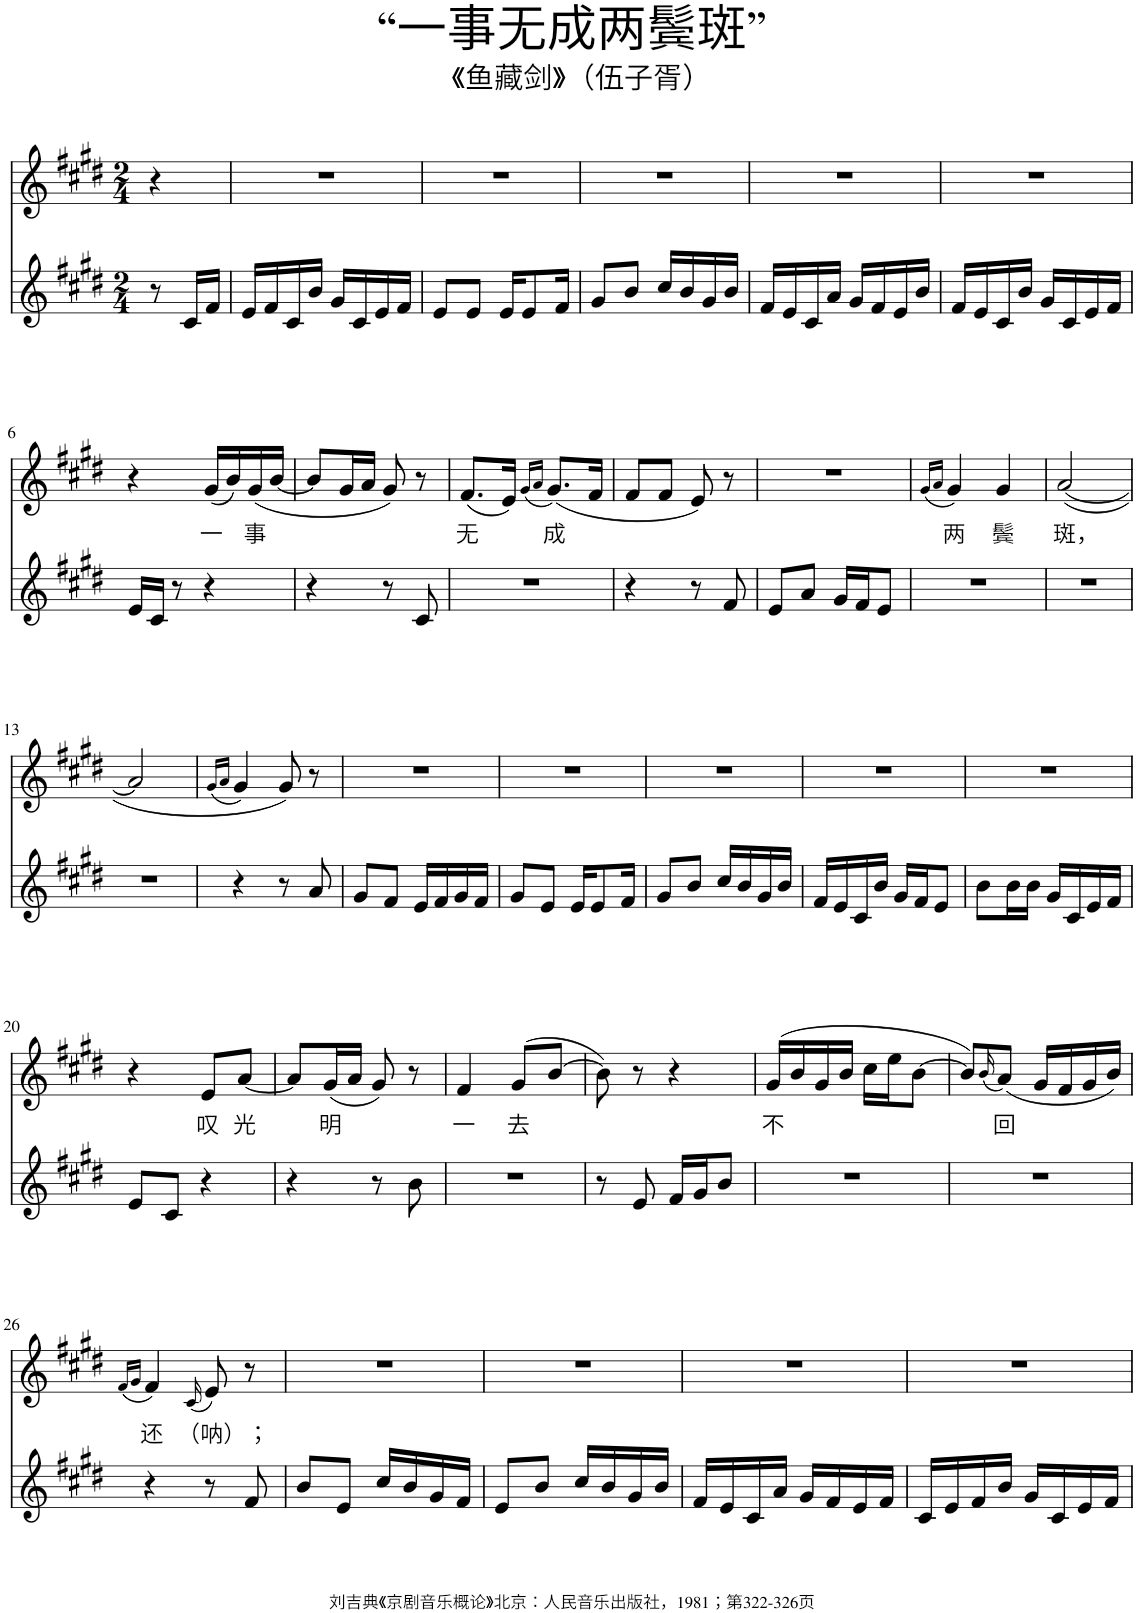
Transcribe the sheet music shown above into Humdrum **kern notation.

**kern	**kern	**text
*part2	*part1	*part1
*staff2	*staff1	*staff1
*I"Piano	*I"Piano	*
*I'Pno	*I'Pno	*
*clefG2	*clefG2	*
*k[f#c#g#d#]	*k[f#c#g#d#]	*
*M2/4	*M2/4	*
=	=	=
8r	4r	.
16c#/LL	.	.
16f#/JJ	.	.
=1	=1	=1
16e/LL	2r	.
16f#/	.	.
16c#/	.	.
16b/JJ	.	.
16g#/LL	.	.
16c#/	.	.
16e/	.	.
16f#/JJ	.	.
=2	=2	=2
8e/L	2r	.
8e/J	.	.
16e/KL	.	.
8e/	.	.
16f#/Jk	.	.
=3	=3	=3
8g#/L	2r	.
8b/J	.	.
16cc#/LL	.	.
16b/	.	.
16g#/	.	.
16b/JJ	.	.
=4	=4	=4
16f#/LL	2r	.
16e/	.	.
16c#/	.	.
16a/JJ	.	.
16g#/LL	.	.
16f#/	.	.
16e/	.	.
16b/JJ	.	.
=5	=5	=5
16f#/LL	2r	.
16e/	.	.
16c#/	.	.
16b/JJ	.	.
16g#/LL	.	.
16c#/	.	.
16e/	.	.
16f#/JJ	.	.
!!LO:LB:g=z
=6	=6	=6
16e/LL	4r	.
16c#/JJ	.	.
8r	.	.
!	!	!LO:LY:b
4r	(16g#/LL	一
.	16b/)	.
!	!	!LO:LY:b
.	(16g#/	事
.	[16b/JJ	.
=7	=7	=7
4r	8b/L]	.
.	16g#/L	.
.	16a/JJ	.
8r	8g#/)	.
8c#/	8r	.
=8	=8	=8
!	!	!LO:LY:b
2r	(8.f#/L	无
.	16e/Jk)	.
.	(16qg#/LL	.
.	16qa/JJ	.
!	!	!LO:LY:b
.	(8.g#/L)	成
.	16f#/Jk	.
=9	=9	=9
4r	8f#/L	.
.	8f#/J	.
8r	8e/)	.
8f#/	8r	.
=10	=10	=10
8e/L	2r	.
8a/J	.	.
16g#/LL	.	.
16f#/J	.	.
8e/J	.	.
=11	=11	=11
.	(16qg#/LL	.
.	16qa/JJ	.
!	!	!LO:LY:b
2r	4g#/)	两
!	!	!LO:LY:b
.	4g#/	鬓
=12	=12	=12
!	!	!LO:LY:b
2r	([2a/	斑，
!!LO:LB:g=z
=13	=13	=13
2r	2a/]	.
=14	=14	=14
.	(16qg#/LL	.
.	16qa/JJ	.
4r	4g#/)	.
8r	8g#/)	.
8a/	8r	.
=15	=15	=15
8g#/L	2r	.
8f#/J	.	.
16e/LL	.	.
16f#/	.	.
16g#/	.	.
16f#/JJ	.	.
=16	=16	=16
8g#/L	2r	.
8e/J	.	.
16e/KL	.	.
8e/	.	.
16f#/Jk	.	.
=17	=17	=17
8g#/L	2r	.
8b/J	.	.
16cc#/LL	.	.
16b/	.	.
16g#/	.	.
16b/JJ	.	.
=18	=18	=18
16f#/LL	2r	.
16e/	.	.
16c#/	.	.
16b/JJ	.	.
16g#/LL	.	.
16f#/J	.	.
8e/J	.	.
=19	=19	=19
8b\L	2r	.
16b\L	.	.
16b\JJ	.	.
16g#/LL	.	.
16c#/	.	.
16e/	.	.
16f#/JJ	.	.
!!LO:LB:g=z
=20	=20	=20
8e/L	4r	.
8c#/J	.	.
!	!	!LO:LY:b
4r	8e/L	叹
!	!	!LO:LY:b
.	[8a/J	光
=21	=21	=21
4r	8a/L]	.
!	!	!LO:LY:b
.	(16g#/L	明
.	16a/JJ	.
8r	8g#/)	.
8b\	8r	.
=22	=22	=22
!	!	!LO:LY:b
2r	4f#/	一
!	!	!LO:LY:b
.	(8g#/L	去
.	[8b/J	.
=23	=23	=23
8r	8b\])	.
8e/	8r	.
16f#/LL	4r	.
16g#/J	.	.
8b/J	.	.
=24	=24	=24
!	!	!LO:LY:b
2r	(16g#/LL	不
.	16b/	.
.	16g#/	.
.	16b/JJ	.
.	16cc#\LL	.
.	16ee\J	.
.	[8b\J	.
=25	=25	=25
2r	8b/L])	.
.	(16qb/	.
!	!	!LO:LY:b
.	(8a/J)	回
.	16g#/LL	.
.	16f#/	.
.	16g#/	.
.	16b/JJ)	.
!!LO:LB:g=z
=26	=26	=26
.	(16qf#/LL	.
.	16qg#/JJ	.
!	!	!LO:LY:b
4r	4f#/)	还
.	(16qc#/	.
!	!	!LO:LY:b
8r	8e/)	（呐）；
8f#/	8r	.
=27	=27	=27
8b/L	2r	.
8e/J	.	.
16cc#/LL	.	.
16b/	.	.
16g#/	.	.
16f#/JJ	.	.
=28	=28	=28
8e/L	2r	.
8b/J	.	.
16cc#/LL	.	.
16b/	.	.
16g#/	.	.
16b/JJ	.	.
=29	=29	=29
16f#/LL	2r	.
16e/	.	.
16c#/	.	.
16a/JJ	.	.
16g#/LL	.	.
16f#/	.	.
16e/	.	.
16f#/JJ	.	.
=30	=30	=30
16c#/LL	2r	.
16e/	.	.
16f#/	.	.
16b/JJ	.	.
16g#/LL	.	.
16c#/	.	.
16e/	.	.
16f#/JJ	.	.
=	=	=
*-	*-	*-
